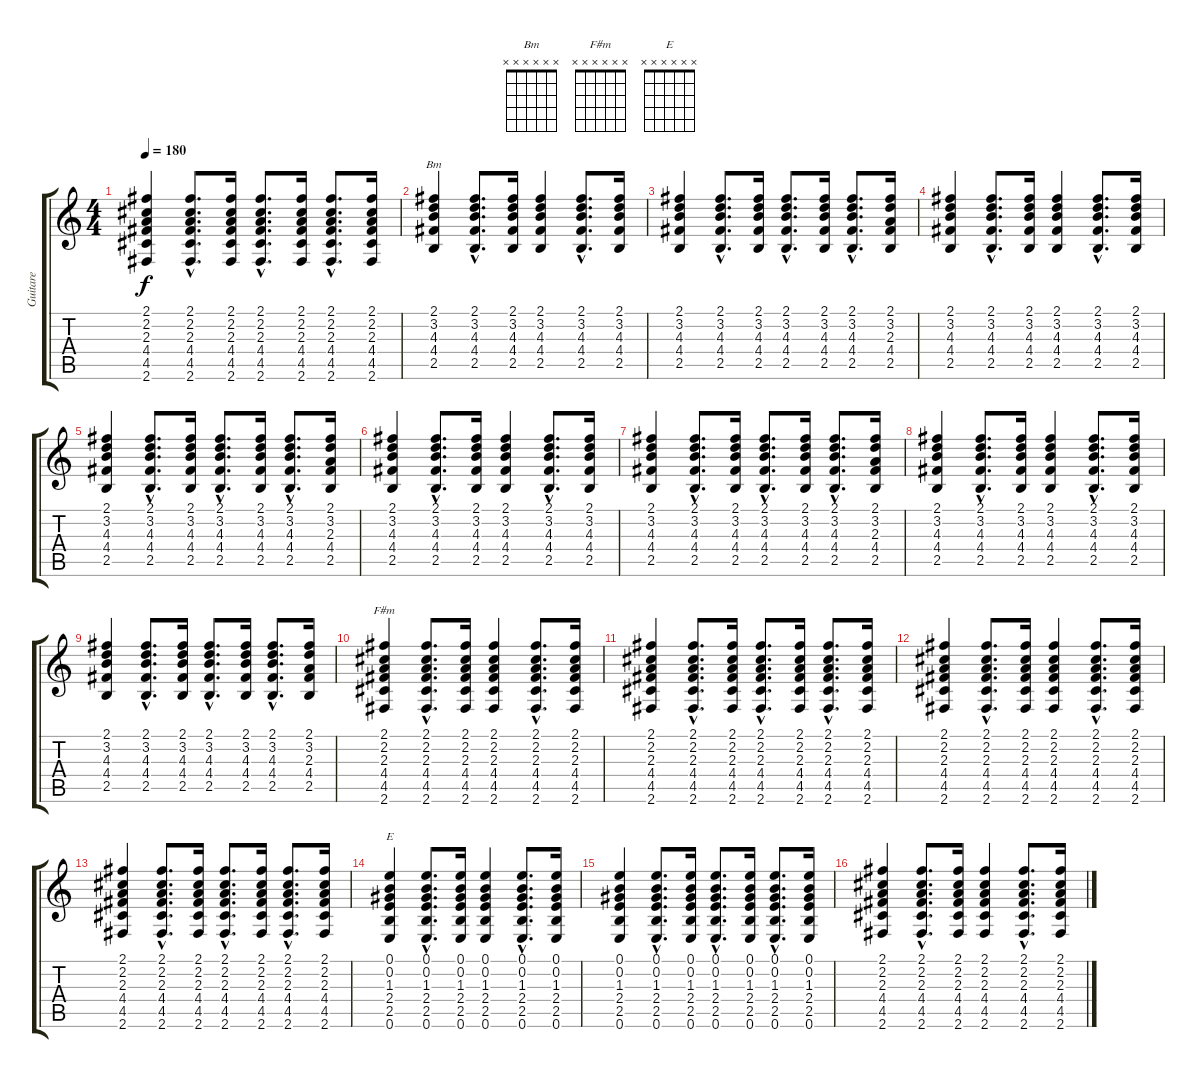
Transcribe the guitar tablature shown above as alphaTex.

\track ("Guitare" "Guitare") {instrument acousticguitarsteel}
\staff {score tabs}
\tuning (E4 B3 G3 D3 A2 E2) {hide}
\chord ("Bm" x x x x x x) {firstfret 0}
\chord ("F#m" x x x x x x) {firstfret 0}
\chord ("E" x x x x x x) {firstfret 0}
\ts (4 4)
\tempo 180
\clef g2
\ks c
(2.1 2.2 2.3 4.4 4.5 2.6).4{dy f} (2.1{hac} 2.2{hac} 2.3{hac} 4.4{hac} 4.5{hac} 2.6{hac}).8{d} (2.1 2.2 2.3 4.4 4.5 2.6).16 (2.1{hac} 2.2{hac} 2.3{hac} 4.4{hac} 4.5{hac} 2.6{hac}).8{d} (2.1 2.2 2.3 4.4 4.5 2.6).16 (2.1{hac} 2.2{hac} 2.3{hac} 4.4{hac} 4.5{hac} 2.6{hac}).8{d} (2.1 2.2 2.3 4.4 4.5 2.6).16 |
(2.1 3.2 4.3 4.4 2.5).4{ch "Bm"} (2.1{hac} 3.2{hac} 4.3{hac} 4.4{hac} 2.5{hac}).8{d} (2.1 3.2 4.3 4.4 2.5).16 (2.1 3.2 4.3 4.4 2.5).4 (2.1{hac} 3.2{hac} 4.3{hac} 4.4{hac} 2.5{hac}).8{d} (2.1 3.2 4.3 4.4 2.5).16 |
(2.1 3.2 4.3 4.4 2.5).4 (2.1{hac} 3.2{hac} 4.3{hac} 4.4{hac} 2.5{hac}).8{d} (2.1 3.2 4.3 4.4 2.5).16 (2.1{hac} 3.2{hac} 4.3{hac} 4.4{hac} 2.5{hac}).8{d} (2.1 3.2 4.3 4.4 2.5).16 (2.1{hac} 3.2{hac} 4.3{hac} 4.4{hac} 2.5{hac}).8{d} (2.1 3.2 2.3 4.4 2.5).16 |
(2.1 3.2 4.3 4.4 2.5).4 (2.1{hac} 3.2{hac} 4.3{hac} 4.4{hac} 2.5{hac}).8{d} (2.1 3.2 4.3 4.4 2.5).16 (2.1 3.2 4.3 4.4 2.5).4 (2.1{hac} 3.2{hac} 4.3{hac} 4.4{hac} 2.5{hac}).8{d} (2.1 3.2 4.3 4.4 2.5).16 |
(2.1 3.2 4.3 4.4 2.5).4 (2.1{hac} 3.2{hac} 4.3{hac} 4.4{hac} 2.5{hac}).8{d} (2.1 3.2 4.3 4.4 2.5).16 (2.1{hac} 3.2{hac} 4.3{hac} 4.4{hac} 2.5{hac}).8{d} (2.1 3.2 4.3 4.4 2.5).16 (2.1{hac} 3.2{hac} 4.3{hac} 4.4{hac} 2.5{hac}).8{d} (2.1 3.2 2.3 4.4 2.5).16 |
(2.1 3.2 4.3 4.4 2.5).4 (2.1{hac} 3.2{hac} 4.3{hac} 4.4{hac} 2.5{hac}).8{d} (2.1 3.2 4.3 4.4 2.5).16 (2.1 3.2 4.3 4.4 2.5).4 (2.1{hac} 3.2{hac} 4.3{hac} 4.4{hac} 2.5{hac}).8{d} (2.1 3.2 4.3 4.4 2.5).16 |
(2.1 3.2 4.3 4.4 2.5).4 (2.1{hac} 3.2{hac} 4.3{hac} 4.4{hac} 2.5{hac}).8{d} (2.1 3.2 4.3 4.4 2.5).16 (2.1{hac} 3.2{hac} 4.3{hac} 4.4{hac} 2.5{hac}).8{d} (2.1 3.2 4.3 4.4 2.5).16 (2.1{hac} 3.2{hac} 4.3{hac} 4.4{hac} 2.5{hac}).8{d} (2.1 3.2 2.3 4.4 2.5).16 |
(2.1 3.2 4.3 4.4 2.5).4 (2.1{hac} 3.2{hac} 4.3{hac} 4.4{hac} 2.5{hac}).8{d} (2.1 3.2 4.3 4.4 2.5).16 (2.1 3.2 4.3 4.4 2.5).4 (2.1{hac} 3.2{hac} 4.3{hac} 4.4{hac} 2.5{hac}).8{d} (2.1 3.2 4.3 4.4 2.5).16 |
(2.1 3.2 4.3 4.4 2.5).4 (2.1{hac} 3.2{hac} 4.3{hac} 4.4{hac} 2.5{hac}).8{d} (2.1 3.2 4.3 4.4 2.5).16 (2.1{hac} 3.2{hac} 4.3{hac} 4.4{hac} 2.5{hac}).8{d} (2.1 3.2 4.3 4.4 2.5).16 (2.1{hac} 3.2{hac} 4.3{hac} 4.4{hac} 2.5{hac}).8{d} (2.1 3.2 2.3 4.4 2.5).16 |
(2.1 2.2 2.3 4.4 4.5 2.6).4{ch "F#m"} (2.1{hac} 2.2{hac} 2.3{hac} 4.4{hac} 4.5{hac} 2.6{hac}).8{d} (2.1 2.2 2.3 4.4 4.5 2.6).16 (2.1 2.2 2.3 4.4 4.5 2.6).4 (2.1{hac} 2.2{hac} 2.3{hac} 4.4{hac} 4.5{hac} 2.6{hac}).8{d} (2.1 2.2 2.3 4.4 4.5 2.6).16 |
(2.1 2.2 2.3 4.4 4.5 2.6).4 (2.1{hac} 2.2{hac} 2.3{hac} 4.4{hac} 4.5{hac} 2.6{hac}).8{d} (2.1 2.2 2.3 4.4 4.5 2.6).16 (2.1{hac} 2.2{hac} 2.3{hac} 4.4{hac} 4.5{hac} 2.6{hac}).8{d} (2.1 2.2 2.3 4.4 4.5 2.6).16 (2.1{hac} 2.2{hac} 2.3{hac} 4.4{hac} 4.5{hac} 2.6{hac}).8{d} (2.1 2.2 2.3 4.4 4.5 2.6).16 |
(2.1 2.2 2.3 4.4 4.5 2.6).4 (2.1{hac} 2.2{hac} 2.3{hac} 4.4{hac} 4.5{hac} 2.6{hac}).8{d} (2.1 2.2 2.3 4.4 4.5 2.6).16 (2.1 2.2 2.3 4.4 4.5 2.6).4 (2.1{hac} 2.2{hac} 2.3{hac} 4.4{hac} 4.5{hac} 2.6{hac}).8{d} (2.1 2.2 2.3 4.4 4.5 2.6).16 |
(2.1 2.2 2.3 4.4 4.5 2.6).4 (2.1{hac} 2.2{hac} 2.3{hac} 4.4{hac} 4.5{hac} 2.6{hac}).8{d} (2.1 2.2 2.3 4.4 4.5 2.6).16 (2.1{hac} 2.2{hac} 2.3{hac} 4.4{hac} 4.5{hac} 2.6{hac}).8{d} (2.1 2.2 2.3 4.4 4.5 2.6).16 (2.1{hac} 2.2{hac} 2.3{hac} 4.4{hac} 4.5{hac} 2.6{hac}).8{d} (2.1 2.2 2.3 4.4 4.5 2.6).16 |
(0.1 0.2 1.3 2.4 2.5 0.6).4{ch "E"} (0.1{hac} 0.2{hac} 1.3{hac} 2.4{hac} 2.5{hac} 0.6{hac}).8{d} (0.1 0.2 1.3 2.4 2.5 0.6).16 (0.1 0.2 1.3 2.4 2.5 0.6).4 (0.1{hac} 0.2{hac} 1.3{hac} 2.4{hac} 2.5{hac} 0.6{hac}).8{d} (0.1 0.2 1.3 2.4 2.5 0.6).16 |
(0.1 0.2 1.3 2.4 2.5 0.6).4 (0.1{hac} 0.2{hac} 1.3{hac} 2.4{hac} 2.5{hac} 0.6{hac}).8{d} (0.1 0.2 1.3 2.4 2.5 0.6).16 (0.1{hac} 0.2{hac} 1.3{hac} 2.4{hac} 2.5{hac} 0.6{hac}).8{d} (0.1 0.2 1.3 2.4 2.5 0.6).16 (0.1{hac} 0.2{hac} 1.3{hac} 2.4{hac} 2.5{hac} 0.6{hac}).8{d} (0.1 0.2 1.3 2.4 2.5 0.6).16 |
(2.1 2.2 2.3 4.4 4.5 2.6).4 (2.1{hac} 2.2{hac} 2.3{hac} 4.4{hac} 4.5{hac} 2.6{hac}).8{d} (2.1 2.2 2.3 4.4 4.5 2.6).16 (2.1 2.2 2.3 4.4 4.5 2.6).4 (2.1{hac} 2.2{hac} 2.3{hac} 4.4{hac} 4.5{hac} 2.6{hac}).8{d} (2.1 2.2 2.3 4.4 4.5 2.6).16
